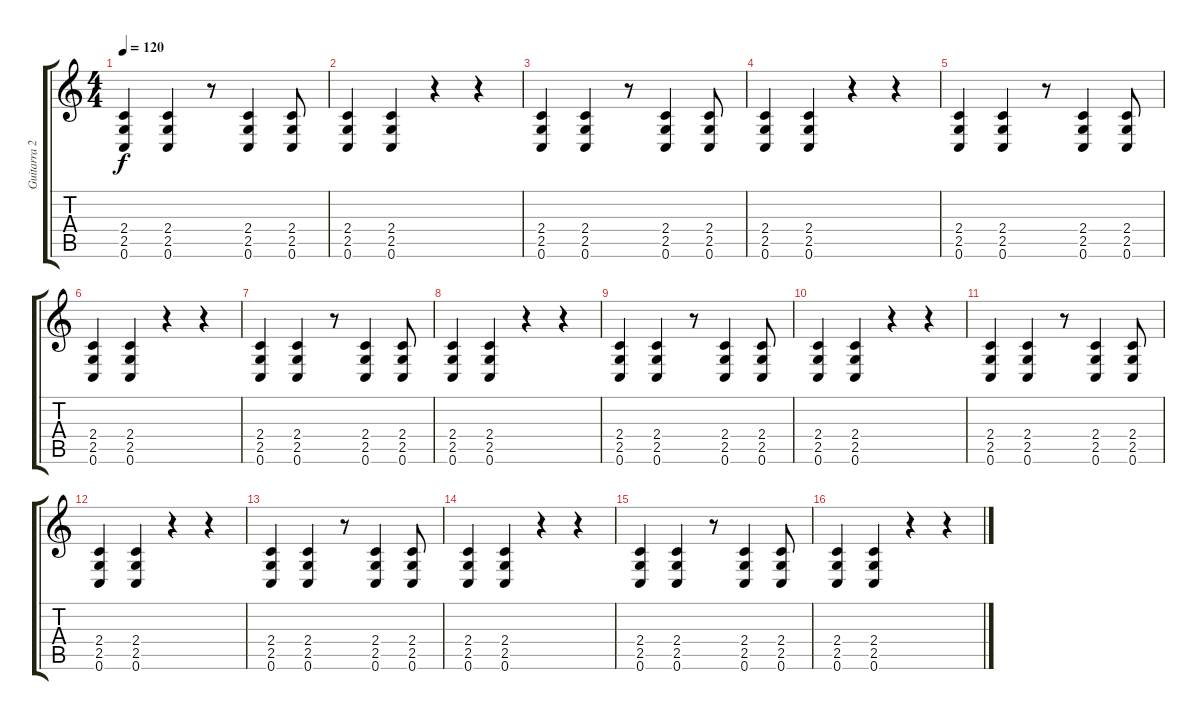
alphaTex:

\track ("Guitarra 2" "Guitarra 2") {instrument overdrivenguitar}
\staff {score tabs}
\tuning (C4 G3 Eb3 Bb2 F2 C2) {hide}
\ts (4 4)
\tempo 120
\clef g2
\ks c
(2.4 2.5 0.6).4{dy f instrument overdrivenguitar} (2.4 2.5 0.6).4 r.8 (2.4 2.5 0.6).4 (2.4 2.5 0.6).8 |
(2.4 2.5 0.6).4 (2.4 2.5 0.6).4 r.4 r.4 |
(2.4 2.5 0.6).4 (2.4 2.5 0.6).4 r.8 (2.4 2.5 0.6).4 (2.4 2.5 0.6).8 |
(2.4 2.5 0.6).4 (2.4 2.5 0.6).4 r.4 r.4 |
(2.4 2.5 0.6).4 (2.4 2.5 0.6).4 r.8 (2.4 2.5 0.6).4 (2.4 2.5 0.6).8 |
(2.4 2.5 0.6).4 (2.4 2.5 0.6).4 r.4 r.4 |
(2.4 2.5 0.6).4 (2.4 2.5 0.6).4 r.8 (2.4 2.5 0.6).4 (2.4 2.5 0.6).8 |
(2.4 2.5 0.6).4 (2.4 2.5 0.6).4 r.4 r.4 |
(2.4 2.5 0.6).4 (2.4 2.5 0.6).4 r.8 (2.4 2.5 0.6).4 (2.4 2.5 0.6).8 |
(2.4 2.5 0.6).4 (2.4 2.5 0.6).4 r.4 r.4 |
(2.4 2.5 0.6).4 (2.4 2.5 0.6).4 r.8 (2.4 2.5 0.6).4 (2.4 2.5 0.6).8 |
(2.4 2.5 0.6).4 (2.4 2.5 0.6).4 r.4 r.4 |
(2.4 2.5 0.6).4 (2.4 2.5 0.6).4 r.8 (2.4 2.5 0.6).4 (2.4 2.5 0.6).8 |
(2.4 2.5 0.6).4 (2.4 2.5 0.6).4 r.4 r.4 |
(2.4 2.5 0.6).4 (2.4 2.5 0.6).4 r.8 (2.4 2.5 0.6).4 (2.4 2.5 0.6).8 |
(2.4 2.5 0.6).4 (2.4 2.5 0.6).4 r.4 r.4
